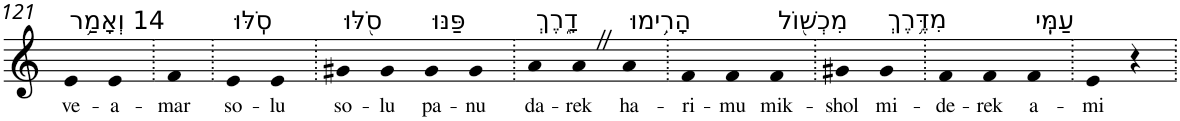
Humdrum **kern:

**kern	**text
*part1	*part1
*staff1	*staff1
*I"Piano	*
*I'Pno	*
!!LO:PB:g=z
*clefG2	*
*k[]	*
=121	=121
!LO:TX:a:t=14 וְאָמַ֥ר	!
!	!LO:LY:b
4e	ve-
!	!LO:LY:b
4e	-a-
=122.	=122.
!	!LO:LY:b
4f	-mar
=123.	=123.
!LO:TX:a:t=סֹֽלּוּ	!
!	!LO:LY:b
4e	so-
!	!LO:LY:b
4e	-lu
=124.	=124.
!LO:TX:a:t=סֹ֖לּוּ	!
!	!LO:LY:b
4g#X	so-
!	!LO:LY:b
4g#	-lu
!LO:TX:a:t=פַּנּוּ	!
!	!LO:LY:b
4g#	pa-
!	!LO:LY:b
4g#	-nu
=125.	=125.
!LO:TX:a:t=דָ֑רֶךְ	!
!	!LO:LY:b
4a	da-
!	!LO:LY:b
4aZ	-rek
!LO:TX:a:t=הָרִ֥ימוּ	!
!	!LO:LY:b
4a	ha-
=126.	=126.
!	!LO:LY:b
4f	-ri-
!	!LO:LY:b
4f	-mu
!LO:TX:a:t=מִכְשׁ֖וֹל	!
!	!LO:LY:b
4f	mik-
=127.	=127.
!	!LO:LY:b
4g#X	-shol
!LO:TX:a:t=מִדֶּ֥רֶךְ	!
!	!LO:LY:b
4g#	mi-
=128.	=128.
!	!LO:LY:b
4f	-de-
!	!LO:LY:b
4f	-rek
!LO:TX:a:t=עַמִּֽי	!
!	!LO:LY:b
4f	a-
=129.	=129.
!	!LO:LY:b
4e	-mi
4r	.
=.	=.
*-	*-
